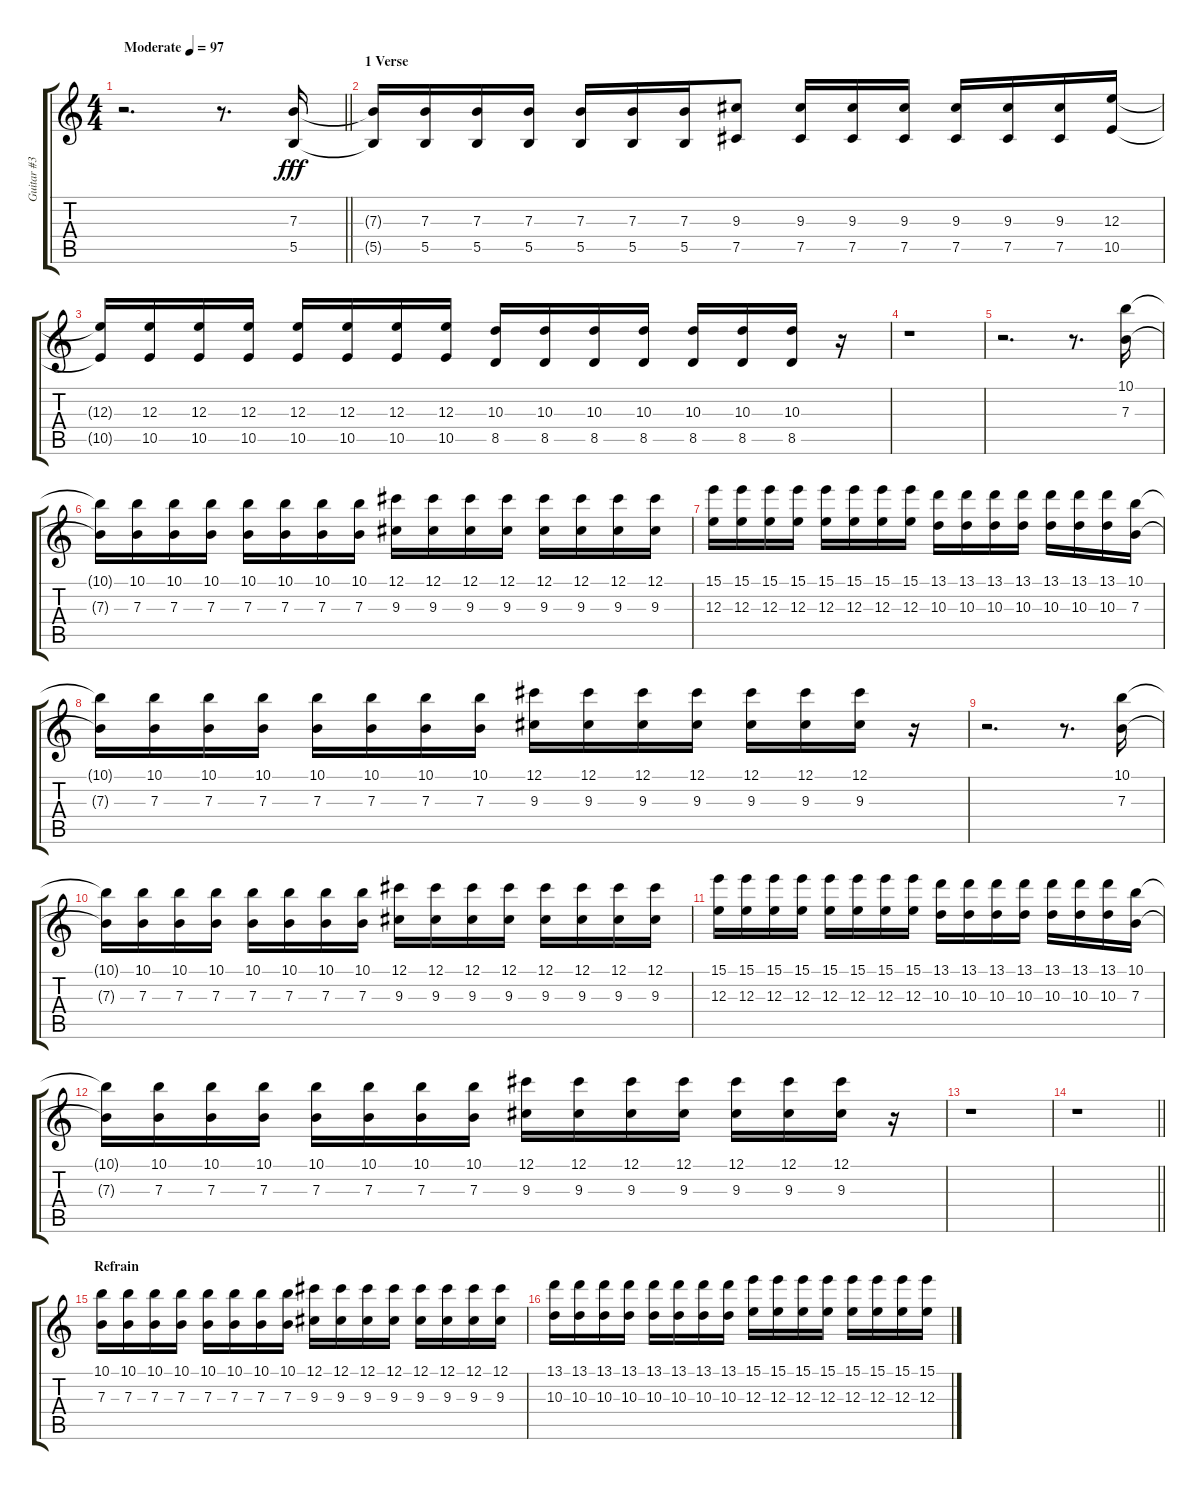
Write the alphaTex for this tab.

\track ("Guitar #3" "Guitar #3") {instrument overdrivenguitar}
\staff {score tabs}
\tuning (Db4 Ab3 E3 B2 Gb2 B1) {hide}
\ts (4 4)
\tempo (97 "Moderate")
\clef g2
\barLineRight lightlight
\ks c
r.2{d dy fff instrument overdrivenguitar} r.8{d} (7.3 5.5).16 |
\section ("" "1 Verse")
(7.3{t} 5.5{t}).16 (7.3 5.5).16 (7.3 5.5).16 (7.3 5.5).16 (7.3 5.5).16 (7.3 5.5).16 (7.3 5.5).16 (9.3 7.5).8 (9.3 7.5).16 (9.3 7.5).16 (9.3 7.5).16 (9.3 7.5).16 (9.3 7.5).16 (9.3 7.5).16 (12.3 10.5).16 |
(12.3{t} 10.5{t}).16 (12.3 10.5).16 (12.3 10.5).16 (12.3 10.5).16 (12.3 10.5).16 (12.3 10.5).16 (12.3 10.5).16 (12.3 10.5).16 (10.3 8.5).16 (10.3 8.5).16 (10.3 8.5).16 (10.3 8.5).16 (10.3 8.5).16 (10.3 8.5).16 (10.3 8.5).16 r.16 |
r.1 |
r.2{d} r.8{d} (10.1 7.3).16 |
(10.1{t} 7.3{t}).16 (10.1 7.3).16 (10.1 7.3).16 (10.1 7.3).16 (10.1 7.3).16 (10.1 7.3).16 (10.1 7.3).16 (10.1 7.3).16 (12.1 9.3).16 (12.1 9.3).16 (12.1 9.3).16 (12.1 9.3).16 (12.1 9.3).16 (12.1 9.3).16 (12.1 9.3).16 (12.1 9.3).16 |
(15.1 12.3).16 (15.1 12.3).16 (15.1 12.3).16 (15.1 12.3).16 (15.1 12.3).16 (15.1 12.3).16 (15.1 12.3).16 (15.1 12.3).16 (13.1 10.3).16 (13.1 10.3).16 (13.1 10.3).16 (13.1 10.3).16 (13.1 10.3).16 (13.1 10.3).16 (13.1 10.3).16 (10.1 7.3).16 |
(10.1{t} 7.3{t}).16 (10.1 7.3).16 (10.1 7.3).16 (10.1 7.3).16 (10.1 7.3).16 (10.1 7.3).16 (10.1 7.3).16 (10.1 7.3).16 (12.1 9.3).16 (12.1 9.3).16 (12.1 9.3).16 (12.1 9.3).16 (12.1 9.3).16 (12.1 9.3).16 (12.1 9.3).16 r.16 |
r.2{d} r.8{d} (10.1 7.3).16 |
(10.1{t} 7.3{t}).16 (10.1 7.3).16 (10.1 7.3).16 (10.1 7.3).16 (10.1 7.3).16 (10.1 7.3).16 (10.1 7.3).16 (10.1 7.3).16 (12.1 9.3).16 (12.1 9.3).16 (12.1 9.3).16 (12.1 9.3).16 (12.1 9.3).16 (12.1 9.3).16 (12.1 9.3).16 (12.1 9.3).16 |
(15.1 12.3).16 (15.1 12.3).16 (15.1 12.3).16 (15.1 12.3).16 (15.1 12.3).16 (15.1 12.3).16 (15.1 12.3).16 (15.1 12.3).16 (13.1 10.3).16 (13.1 10.3).16 (13.1 10.3).16 (13.1 10.3).16 (13.1 10.3).16 (13.1 10.3).16 (13.1 10.3).16 (10.1 7.3).16 |
(10.1{t} 7.3{t}).16 (10.1 7.3).16 (10.1 7.3).16 (10.1 7.3).16 (10.1 7.3).16 (10.1 7.3).16 (10.1 7.3).16 (10.1 7.3).16 (12.1 9.3).16 (12.1 9.3).16 (12.1 9.3).16 (12.1 9.3).16 (12.1 9.3).16 (12.1 9.3).16 (12.1 9.3).16 r.16 |
r.1 |
\barLineRight lightlight
r.1 |
\section ("" "Refrain")
(10.1 7.3).16 (10.1 7.3).16 (10.1 7.3).16 (10.1 7.3).16 (10.1 7.3).16 (10.1 7.3).16 (10.1 7.3).16 (10.1 7.3).16 (12.1 9.3).16 (12.1 9.3).16 (12.1 9.3).16 (12.1 9.3).16 (12.1 9.3).16 (12.1 9.3).16 (12.1 9.3).16 (12.1 9.3).16 |
(13.1 10.3).16 (13.1 10.3).16 (13.1 10.3).16 (13.1 10.3).16 (13.1 10.3).16 (13.1 10.3).16 (13.1 10.3).16 (13.1 10.3).16 (15.1 12.3).16 (15.1 12.3).16 (15.1 12.3).16 (15.1 12.3).16 (15.1 12.3).16 (15.1 12.3).16 (15.1 12.3).16 (15.1 12.3).16
